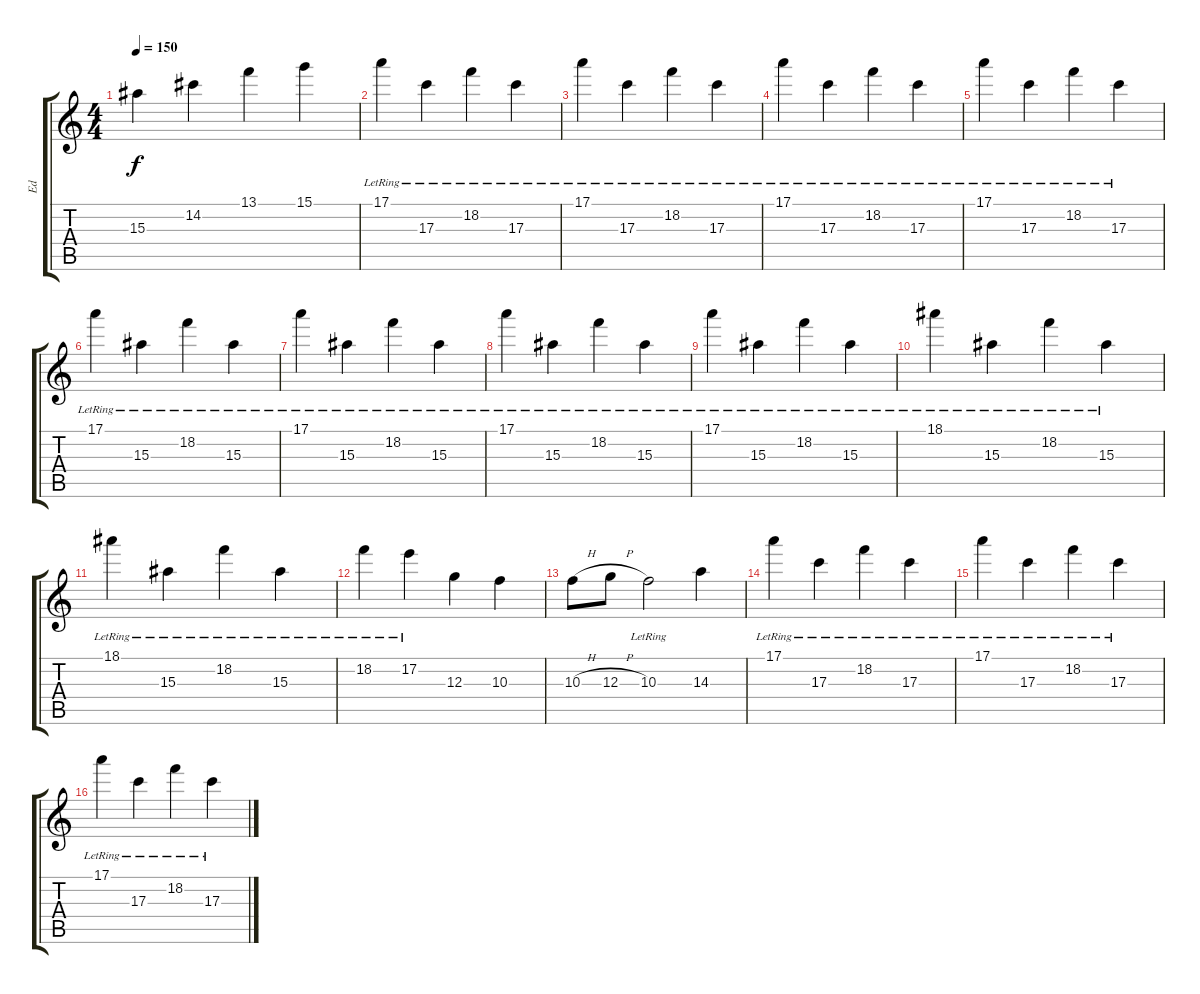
\track ("Ed" "Ed") {instrument electricguitarjazz}
\staff {score tabs}
\tuning (E4 B3 G3 D3 A2 E2) {hide}
\ts (4 4)
\tempo 150
\clef g2
\ks c
15.3.4{dy f} 14.2.4 13.1.4 15.1.4 |
17.1{lr}.4 17.3{lr}.4 18.2{lr}.4 17.3{lr}.4 |
17.1{lr}.4 17.3{lr}.4 18.2{lr}.4 17.3{lr}.4 |
17.1{lr}.4 17.3{lr}.4 18.2{lr}.4 17.3{lr}.4 |
17.1{lr}.4 17.3{lr}.4 18.2{lr}.4 17.3{lr}.4 |
17.1{lr}.4 15.3{lr}.4 18.2{lr}.4 15.3{lr}.4 |
17.1{lr}.4 15.3{lr}.4 18.2{lr}.4 15.3{lr}.4 |
17.1{lr}.4 15.3{lr}.4 18.2{lr}.4 15.3{lr}.4 |
17.1{lr}.4 15.3{lr}.4 18.2{lr}.4 15.3{lr}.4 |
18.1{lr}.4 15.3{lr}.4 18.2{lr}.4 15.3{lr}.4 |
18.1{lr}.4 15.3{lr}.4 18.2{lr}.4 15.3{lr}.4 |
18.2{lr}.4 17.2{lr}.4 12.3.4 10.3.4 |
10.3{h}.8 12.3{h}.8 10.3{lr}.2 14.3.4 |
17.1{lr}.4 17.3{lr}.4 18.2{lr}.4 17.3{lr}.4 |
17.1{lr}.4 17.3{lr}.4 18.2{lr}.4 17.3{lr}.4 |
17.1{lr}.4 17.3{lr}.4 18.2{lr}.4 17.3{lr}.4
